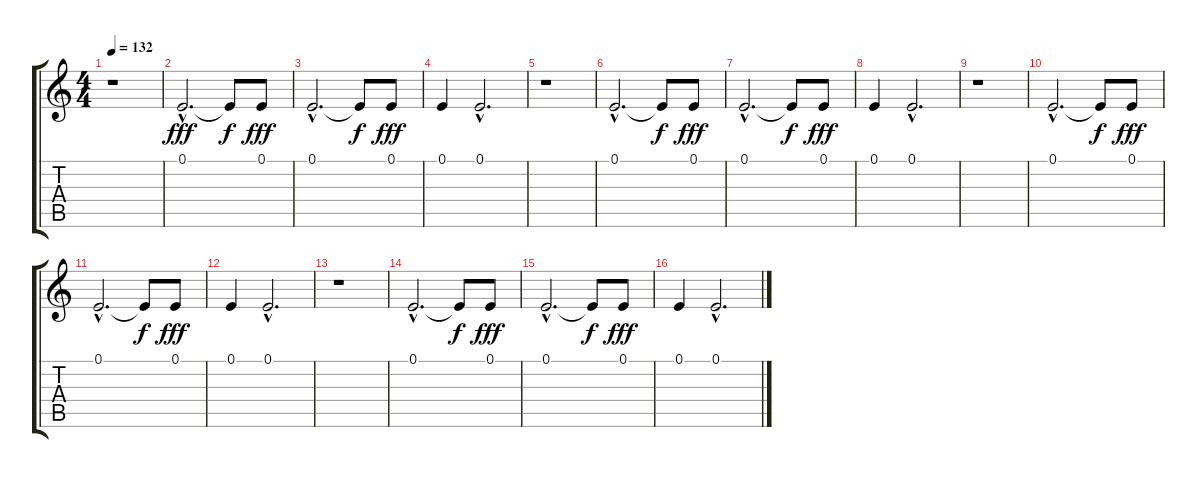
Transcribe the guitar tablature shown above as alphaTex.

\track "" {instrument fx5brightness}
\staff {score tabs}
\tuning (E4 B3 G3 D3 A2 E2) {hide}
\ts (4 4)
\tempo 132
\clef g2
\ks c
r.1{dy fff} |
0.1{hac}.2{d} 0.1{t}.8{dy f} 0.1.8{dy fff} |
0.1{hac}.2{d} 0.1{t}.8{dy f} 0.1.8{dy fff} |
0.1.4 0.1{hac}.2{d} |
r.1 |
0.1{hac}.2{d} 0.1{t}.8{dy f} 0.1.8{dy fff} |
0.1{hac}.2{d} 0.1{t}.8{dy f} 0.1.8{dy fff} |
0.1.4 0.1{hac}.2{d} |
r.1 |
0.1{hac}.2{d} 0.1{t}.8{dy f} 0.1.8{dy fff} |
0.1{hac}.2{d} 0.1{t}.8{dy f} 0.1.8{dy fff} |
0.1.4 0.1{hac}.2{d} |
r.1 |
0.1{hac}.2{d} 0.1{t}.8{dy f} 0.1.8{dy fff} |
0.1{hac}.2{d} 0.1{t}.8{dy f} 0.1.8{dy fff} |
0.1.4 0.1{hac}.2{d}
